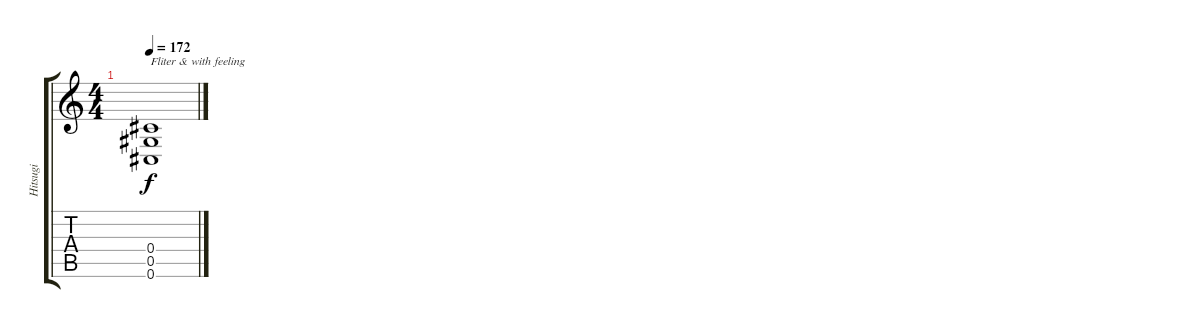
\track ("Hitsugi" "Hitsugi") {instrument distortionguitar}
\staff {score tabs}
\tuning (Eb4 Bb3 Gb3 Db3 Ab2 Db2) {hide}
\ts (4 4)
\tempo 172
\clef g2
\ks c
(0.4{t} 0.5{t} 0.6{t}).1{txt "Fliter & with feeling" dy f}
